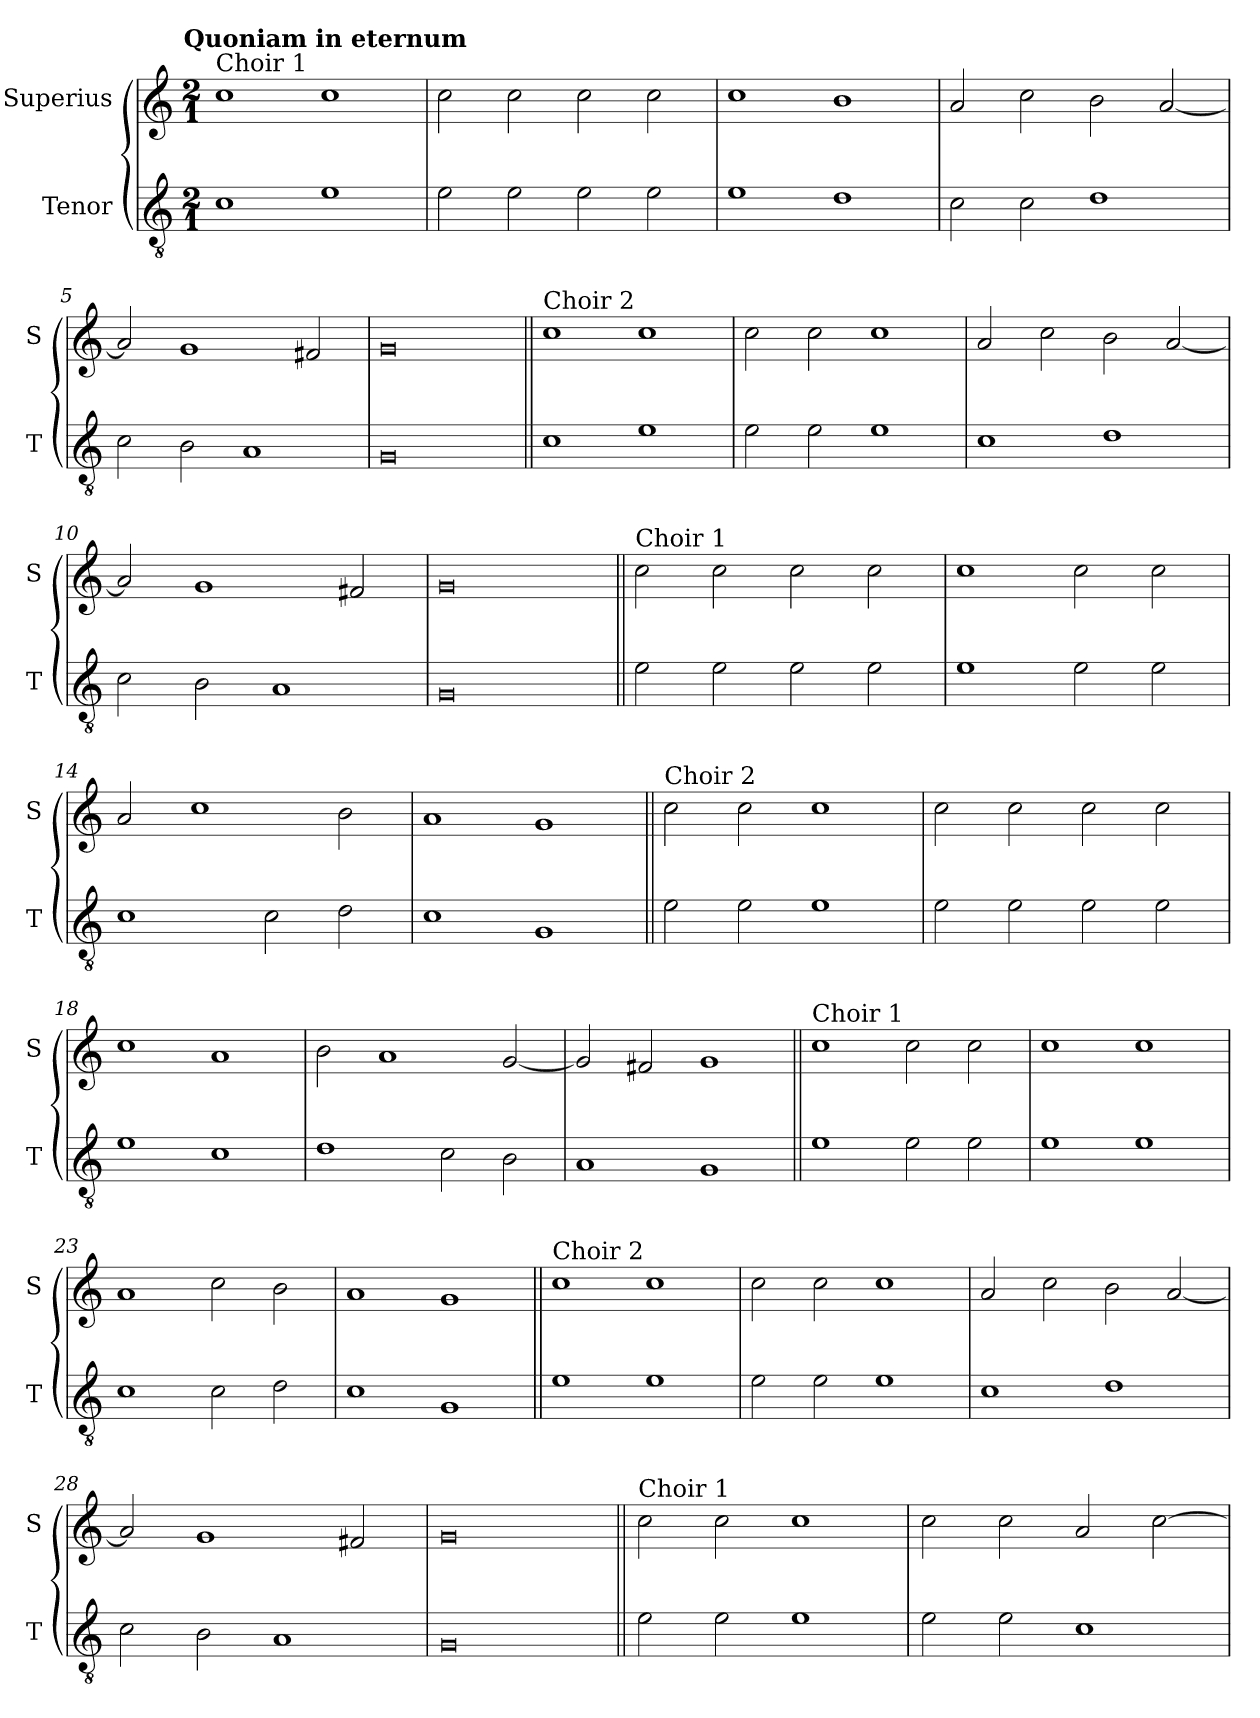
**kern	**kern
*part2	*part1
*staff2	*staff1
*I"Tenor	*I"Superius
*I'T	*I'S
*clefGv2	*clefG2
*k[]	*k[]
!!LO:TX:omd:t=Quoniam in eternum
*M2/1	*M2/1
=1	=1
!	!LO:TX:a:t=Choir 1
1c	1cc
1e	1cc
=2	=2
2e\	2cc\
2e\	2cc\
2e\	2cc\
2e\	2cc\
=3	=3
1e	1cc
1d	1b
=4	=4
2c\	2a/
2c\	2cc\
1d	2b\
.	[2a/
=5	=5
2c\	2a/]
2B\	1g
1A	.
.	2f#X/
=6	=6
0G	0g
=7||	=7||
!	!LO:TX:a:t=Choir 2
1c	1cc
1e	1cc
=8	=8
2e\	2cc\
2e\	2cc\
1e	1cc
=9	=9
1c	2a/
.	2cc\
1d	2b\
.	[2a/
=10	=10
2c\	2a/]
2B\	1g
1A	.
.	2f#X/
=11	=11
0G	0g
=12||	=12||
!	!LO:TX:a:t=Choir 1
2e\	2cc\
2e\	2cc\
2e\	2cc\
2e\	2cc\
=13	=13
1e	1cc
2e\	2cc\
2e\	2cc\
=14	=14
1c	2a/
.	1cc
2c\	.
2d\	2b\
=15	=15
1c	1a
1G	1g
=16||	=16||
!	!LO:TX:a:t=Choir 2
2e\	2cc\
2e\	2cc\
1e	1cc
=17	=17
2e\	2cc\
2e\	2cc\
2e\	2cc\
2e\	2cc\
=18	=18
1e	1cc
1c	1a
=19	=19
1d	2b\
.	1a
2c\	.
2B\	[2g/
=20	=20
1A	2g/]
.	2f#X/
1G	1g
=21||	=21||
!	!LO:TX:a:t=Choir 1
1e	1cc
2e\	2cc\
2e\	2cc\
=22	=22
1e	1cc
1e	1cc
=23	=23
1c	1a
2c\	2cc\
2d\	2b\
=24	=24
1c	1a
1G	1g
=25||	=25||
!	!LO:TX:a:t=Choir 2
1e	1cc
1e	1cc
=26	=26
2e\	2cc\
2e\	2cc\
1e	1cc
=27	=27
1c	2a/
.	2cc\
1d	2b\
.	[2a/
=28	=28
2c\	2a/]
2B\	1g
1A	.
.	2f#X/
=29	=29
0G	0g
=30||	=30||
!	!LO:TX:a:t=Choir 1
2e\	2cc\
2e\	2cc\
1e	1cc
=31	=31
2e\	2cc\
2e\	2cc\
1c	2a/
.	[2cc\
=	=
*-	*-
